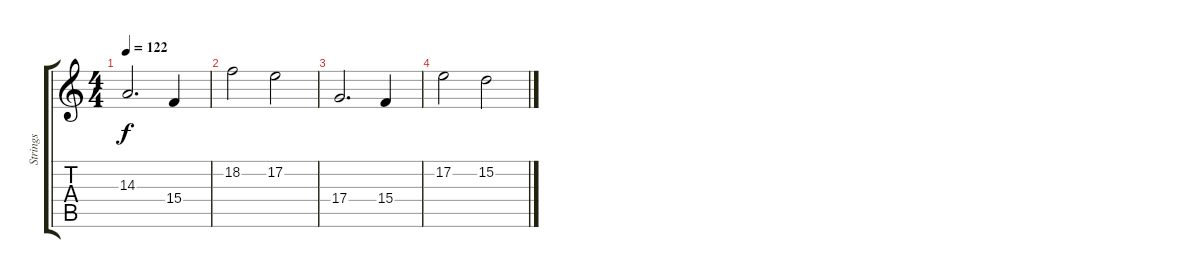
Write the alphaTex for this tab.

\track ("Strings" "Strings") {instrument synthstrings1}
\staff {score tabs}
\tuning (E4 B3 G3 D3 A2 E2) {hide}
\ts (4 4)
\tempo 122
\clef g2
\ks c
14.3.2{d dy f} 15.4.4 |
18.2.2 17.2.2 |
17.4.2{d} 15.4.4 |
17.2.2 15.2.2
